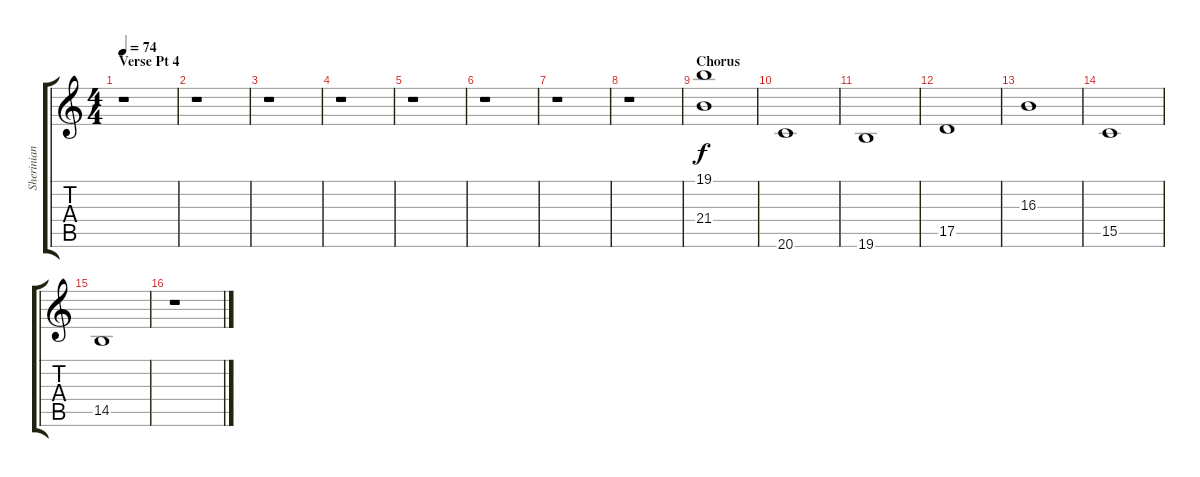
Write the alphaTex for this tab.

\track ("Sherinian - Strings 2" "Sherinian ") {instrument synthstrings2}
\staff {score tabs}
\tuning (E4 B3 G3 D3 A2 E2) {hide}
\ts (4 4)
\section ("" "Verse Pt 4")
\tempo 74
\clef g2
\ks c
r.1{dy f} |
r.1 |
r.1 |
r.1 |
r.1 |
r.1 |
r.1 |
r.1 |
\section ("" "Chorus")
(19.1 21.4).1 |
20.6.1 |
19.6.1 |
17.5.1 |
16.3.1 |
15.5.1 |
14.5.1 |
r.1
